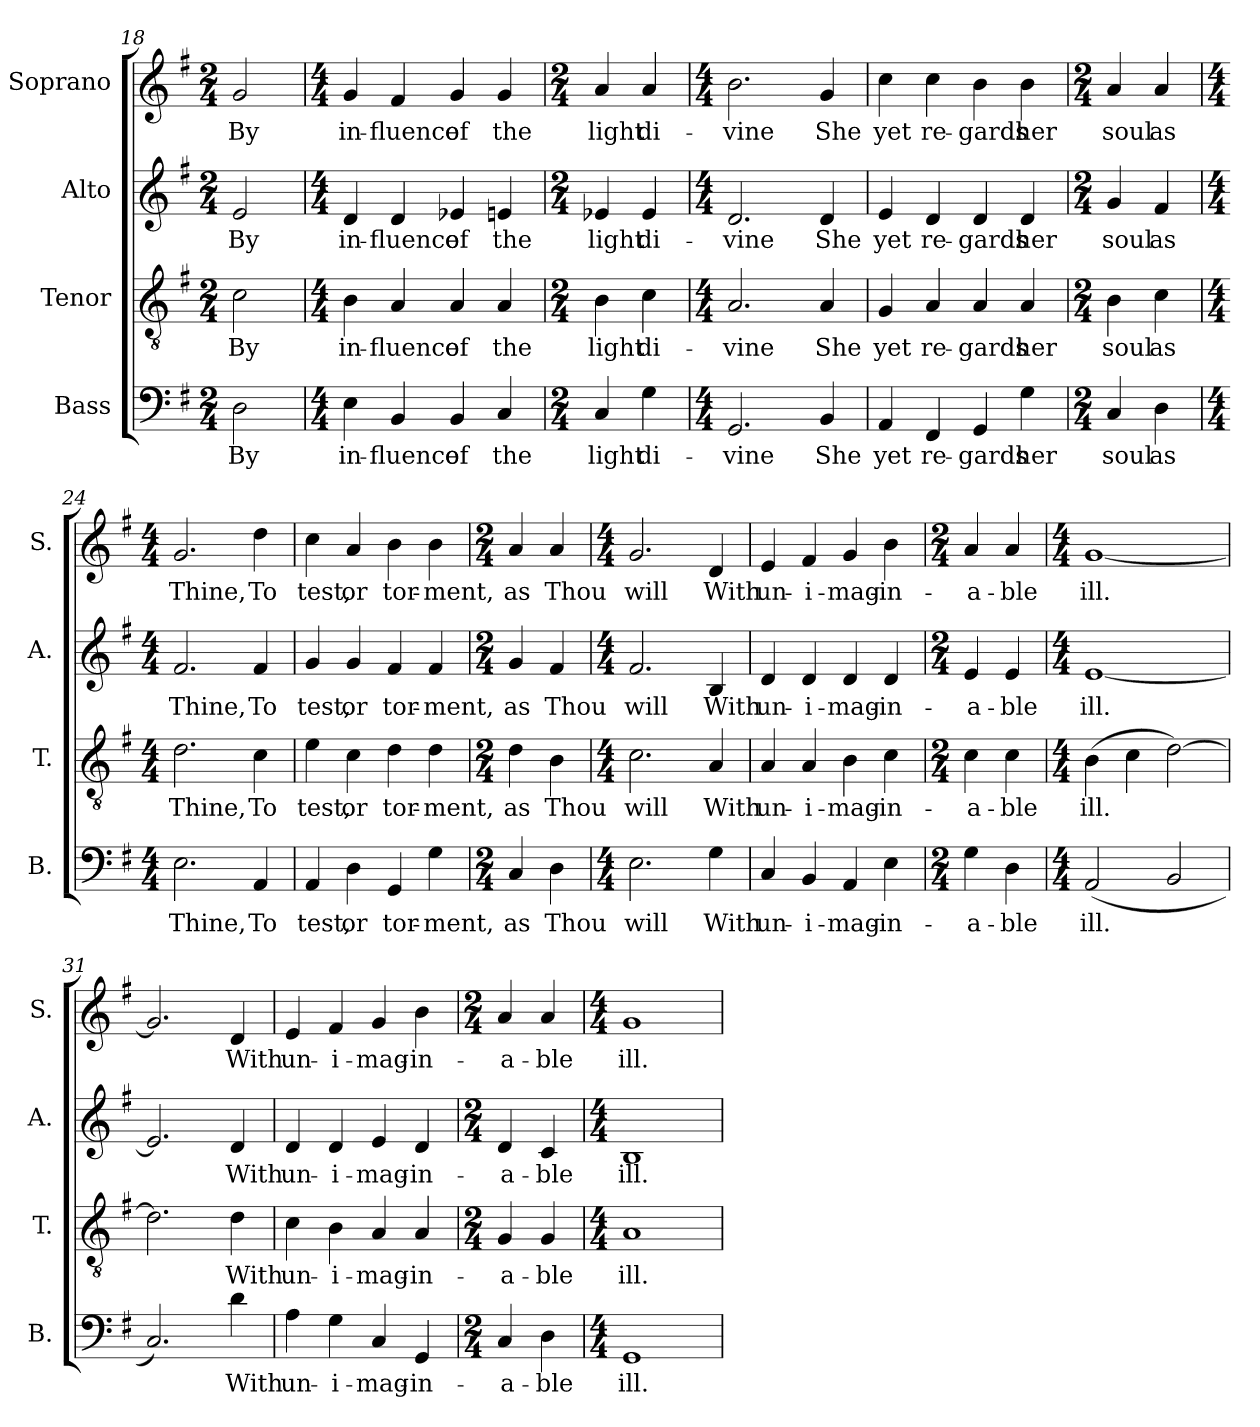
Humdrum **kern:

**kern	**text	**kern	**text	**kern	**text	**kern	**text
*part4	*part4	*part3	*part3	*part2	*part2	*part1	*part1
*staff4	*staff4	*staff3	*staff3	*staff2	*staff2	*staff1	*staff1
*I"Bass	*	*I"Tenor	*	*I"Alto	*	*I"Soprano	*
*I'B.	*	*I'T.	*	*I'A.	*	*I'S.	*
*clefF4	*	*clefGv2	*	*clefG2	*	*clefG2	*
*k[f#]	*	*k[f#]	*	*k[f#]	*	*k[f#]	*
*M2/4	*	*M2/4	*	*M2/4	*	*M2/4	*
=18	=18	=18	=18	=18	=18	=18	=18
!	!LO:LY:b	!	!LO:LY:b	!	!LO:LY:b	!	!LO:LY:b
2D\	By	2c\	By	2e/	By	2g/	By
!!LO:LB:g=z
=19	=19	=19	=19	=19	=19	=19	=19
*M4/4	*	*M4/4	*	*M4/4	*	*M4/4	*
!	!LO:LY:b	!	!LO:LY:b	!	!LO:LY:b	!	!LO:LY:b
4E\	in-	4B\	in-	4d/	in-	4g/	in-
!	!LO:LY:b	!	!LO:LY:b	!	!LO:LY:b	!	!LO:LY:b
4BB/	-fluence	4A/	-fluence	4d/	-fluence	4f#/	-fluence
!	!LO:LY:b	!	!LO:LY:b	!	!LO:LY:b	!	!LO:LY:b
4BB/	of	4A/	of	4e-X/	of	4g/	of
!	!LO:LY:b	!	!LO:LY:b	!	!LO:LY:b	!	!LO:LY:b
4C/	the	4A/	the	4en/	the	4g/	the
=20	=20	=20	=20	=20	=20	=20	=20
*M2/4	*	*M2/4	*	*M2/4	*	*M2/4	*
!	!LO:LY:b	!	!LO:LY:b	!	!LO:LY:b	!	!LO:LY:b
4C/	light	4B\	light	4e-X/	light	4a/	light
!	!LO:LY:b	!	!LO:LY:b	!	!LO:LY:b	!	!LO:LY:b
4G\	di-	4c\	di-	4e-/	di-	4a/	di-
=21	=21	=21	=21	=21	=21	=21	=21
*M4/4	*	*M4/4	*	*M4/4	*	*M4/4	*
!	!LO:LY:b	!	!LO:LY:b	!	!LO:LY:b	!	!LO:LY:b
2.GG/	-vine	2.A/	-vine	2.d/	-vine	2.b\	-vine
!	!LO:LY:b	!	!LO:LY:b	!	!LO:LY:b	!	!LO:LY:b
4BB/	She	4A/	She	4d/	She	4g/	She
=22	=22	=22	=22	=22	=22	=22	=22
!	!LO:LY:b	!	!LO:LY:b	!	!LO:LY:b	!	!LO:LY:b
4AA/	yet	4G/	yet	4e/	yet	4cc\	yet
!	!LO:LY:b	!	!LO:LY:b	!	!LO:LY:b	!	!LO:LY:b
4FF#/	re-	4A/	re-	4d/	re-	4cc\	re-
!	!LO:LY:b	!	!LO:LY:b	!	!LO:LY:b	!	!LO:LY:b
4GG/	-gards	4A/	-gards	4d/	-gards	4b\	-gards
!	!LO:LY:b	!	!LO:LY:b	!	!LO:LY:b	!	!LO:LY:b
4G\	her	4A/	her	4d/	her	4b\	her
=23	=23	=23	=23	=23	=23	=23	=23
*M2/4	*	*M2/4	*	*M2/4	*	*M2/4	*
!	!LO:LY:b	!	!LO:LY:b	!	!LO:LY:b	!	!LO:LY:b
4C/	soul	4B\	soul	4g/	soul	4a/	soul
!	!LO:LY:b	!	!LO:LY:b	!	!LO:LY:b	!	!LO:LY:b
4D\	as	4c\	as	4f#/	as	4a/	as
=24	=24	=24	=24	=24	=24	=24	=24
*M4/4	*	*M4/4	*	*M4/4	*	*M4/4	*
!	!LO:LY:b	!	!LO:LY:b	!	!LO:LY:b	!	!LO:LY:b
2.E\	Thine,	2.d\	Thine,	2.f#/	Thine,	2.g/	Thine,
!	!LO:LY:b	!	!LO:LY:b	!	!LO:LY:b	!	!LO:LY:b
4AA/	To	4c\	To	4f#/	To	4dd\	To
!!LO:LB:g=z
=25	=25	=25	=25	=25	=25	=25	=25
!	!LO:LY:b	!	!LO:LY:b	!	!LO:LY:b	!	!LO:LY:b
4AA/	test,	4e\	test,	4g/	test,	4cc\	test,
!	!LO:LY:b	!	!LO:LY:b	!	!LO:LY:b	!	!LO:LY:b
4D\	or	4c\	or	4g/	or	4a/	or
!	!LO:LY:b	!	!LO:LY:b	!	!LO:LY:b	!	!LO:LY:b
4GG/	tor-	4d\	tor-	4f#/	tor-	4b\	tor-
!	!LO:LY:b	!	!LO:LY:b	!	!LO:LY:b	!	!LO:LY:b
4G\	-ment,	4d\	-ment,	4f#/	-ment,	4b\	-ment,
=26	=26	=26	=26	=26	=26	=26	=26
*M2/4	*	*M2/4	*	*M2/4	*	*M2/4	*
!	!LO:LY:b	!	!LO:LY:b	!	!LO:LY:b	!	!LO:LY:b
4C/	as	4d\	as	4g/	as	4a/	as
!	!LO:LY:b	!	!LO:LY:b	!	!LO:LY:b	!	!LO:LY:b
4D\	Thou	4B\	Thou	4f#/	Thou	4a/	Thou
=27	=27	=27	=27	=27	=27	=27	=27
*M4/4	*	*M4/4	*	*M4/4	*	*M4/4	*
!	!LO:LY:b	!	!LO:LY:b	!	!LO:LY:b	!	!LO:LY:b
2.E\	will	2.c\	will	2.f#/	will	2.g/	will
!	!LO:LY:b	!	!LO:LY:b	!	!LO:LY:b	!	!LO:LY:b
4G\	With	4A/	With	4B/	With	4d/	With
=28	=28	=28	=28	=28	=28	=28	=28
!	!LO:LY:b	!	!LO:LY:b	!	!LO:LY:b	!	!LO:LY:b
4C/	un-	4A/	un-	4d/	un-	4e/	un-
!	!LO:LY:b	!	!LO:LY:b	!	!LO:LY:b	!	!LO:LY:b
4BB/	-i-	4A/	-i-	4d/	-i-	4f#/	-i-
!	!LO:LY:b	!	!LO:LY:b	!	!LO:LY:b	!	!LO:LY:b
4AA/	-mag-	4B\	-mag-	4d/	-mag-	4g/	-mag-
!	!LO:LY:b	!	!LO:LY:b	!	!LO:LY:b	!	!LO:LY:b
4E\	-in-	4c\	-in-	4d/	-in-	4b\	-in-
=29	=29	=29	=29	=29	=29	=29	=29
*M2/4	*	*M2/4	*	*M2/4	*	*M2/4	*
!	!LO:LY:b	!	!LO:LY:b	!	!LO:LY:b	!	!LO:LY:b
4G\	-a-	4c\	-a-	4e/	-a-	4a/	-a-
!	!LO:LY:b	!	!LO:LY:b	!	!LO:LY:b	!	!LO:LY:b
4D\	-ble	4c\	-ble	4e/	-ble	4a/	-ble
=30	=30	=30	=30	=30	=30	=30	=30
*M4/4	*	*M4/4	*	*M4/4	*	*M4/4	*
!	!LO:LY:b	!	!LO:LY:b	!	!LO:LY:b	!	!LO:LY:b
(2AA/	ill.	(4B\	ill.	[1e	ill.	[1g	ill.
.	.	4c\	.	.	.	.	.
2BB/	.	[2d\)	.	.	.	.	.
=31	=31	=31	=31	=31	=31	=31	=31
2.C/)	.	2.d\]	.	2.e/]	.	2.g/]	.
!	!LO:LY:b	!	!LO:LY:b	!	!LO:LY:b	!	!LO:LY:b
4d\	With	4d\	With	4d/	With	4d/	With
!!LO:PB:g=z
=32	=32	=32	=32	=32	=32	=32	=32
!	!LO:LY:b	!	!LO:LY:b	!	!LO:LY:b	!	!LO:LY:b
4A\	un-	4c\	un-	4d/	un-	4e/	un-
!	!LO:LY:b	!	!LO:LY:b	!	!LO:LY:b	!	!LO:LY:b
4G\	-i-	4B\	-i-	4d/	-i-	4f#/	-i-
!	!LO:LY:b	!	!LO:LY:b	!	!LO:LY:b	!	!LO:LY:b
4C/	-mag-	4A/	-mag-	4e/	-mag-	4g/	-mag-
!	!LO:LY:b	!	!LO:LY:b	!	!LO:LY:b	!	!LO:LY:b
4GG/	-in-	4A/	-in-	4d/	-in-	4b\	-in-
=33	=33	=33	=33	=33	=33	=33	=33
*M2/4	*	*M2/4	*	*M2/4	*	*M2/4	*
!	!LO:LY:b	!	!LO:LY:b	!	!LO:LY:b	!	!LO:LY:b
4C/	-a-	4G/	-a-	4d/	-a-	4a/	-a-
!	!LO:LY:b	!	!LO:LY:b	!	!LO:LY:b	!	!LO:LY:b
4D\	-ble	4G/	-ble	4c/	-ble	4a/	-ble
=34	=34	=34	=34	=34	=34	=34	=34
*M4/4	*	*M4/4	*	*M4/4	*	*M4/4	*
!	!LO:LY:b	!	!LO:LY:b	!	!LO:LY:b	!	!LO:LY:b
1GG	ill.	1A	ill.	1B	ill.	1g	ill.
=	=	=	=	=	=	=	=
*-	*-	*-	*-	*-	*-	*-	*-
